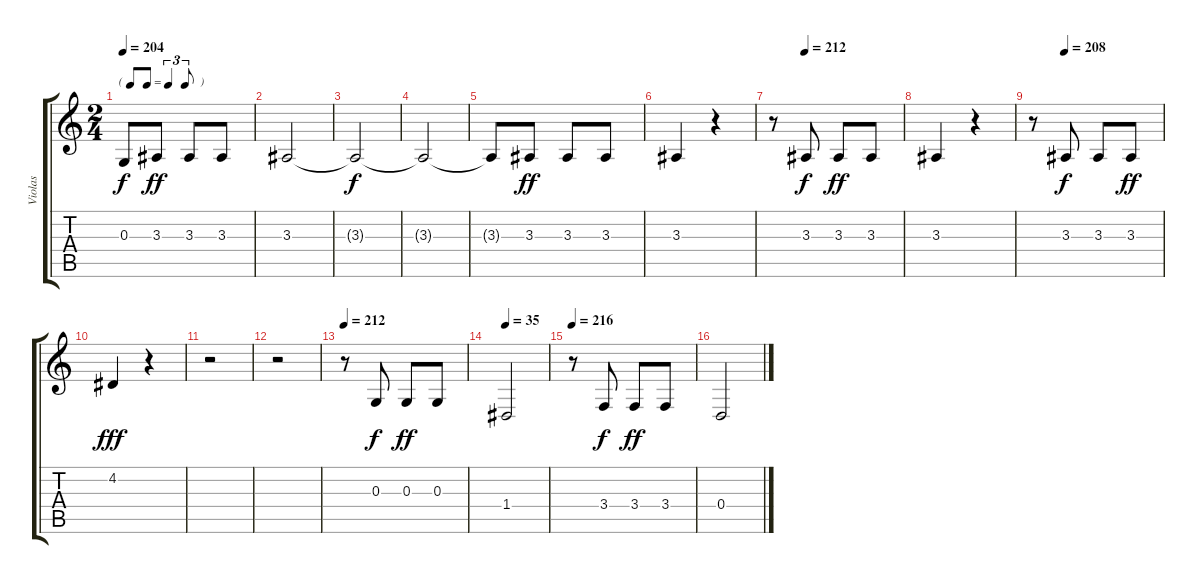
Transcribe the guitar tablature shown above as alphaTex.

\track ("Violas" "Violas") {instrument stringensemble1}
\staff {score tabs}
\tuning (E4 B3 G3 D3 A2 E2) {hide}
\ts (2 4)
\tf triplet8th
\tempo 204
\clef g2
\ks c
0.3{t}.8{dy f} 3.3.8{dy ff} 3.3.8 3.3.8 |
3.3.2 |
3.3{t}.2{dy f} |
3.3{t}.2 |
3.3{t}.8 3.3.8{dy ff} 3.3.8 3.3.8 |
3.3.4 r.4 |
\tempo (212 0.25)
r.8 3.3.8{dy f} 3.3.8{dy ff} 3.3.8 |
3.3.4 r.4 |
\tempo (208 0.25)
r.8 3.3.8{dy f} 3.3.8 3.3.8{dy ff} |
4.2.4{dy fff} r.4 |
r.2 |
r.2 |
\tempo 212
r.8 0.3.8{dy f} 0.3.8{dy ff} 0.3.8 |
\tempo 35
1.4.2 |
\tempo 216
r.8 3.4.8{dy f} 3.4.8{dy ff} 3.4.8 |
0.4.2
